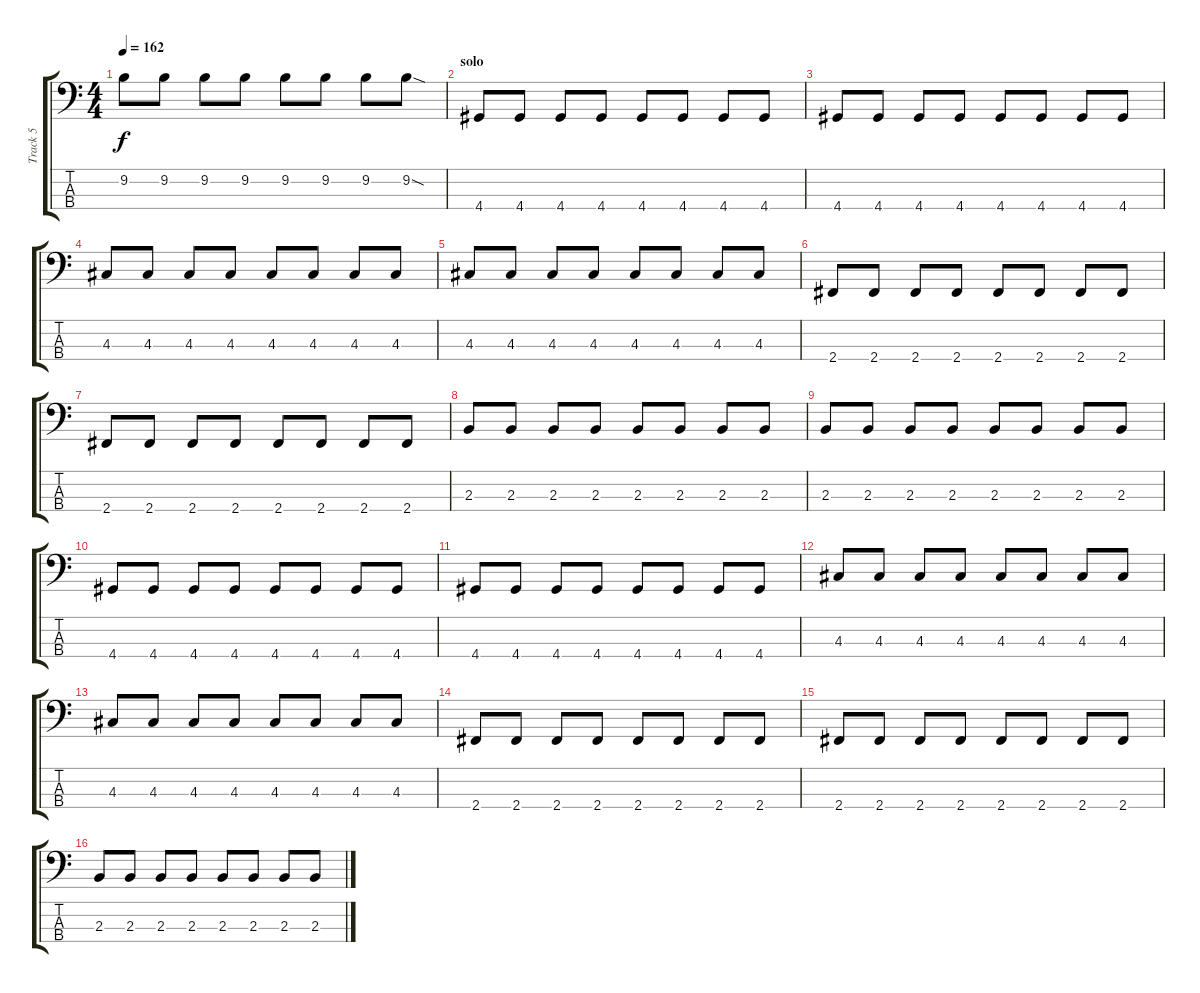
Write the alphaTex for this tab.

\track ("Track 5" "Track 5") {instrument electricbasspick}
\staff {score tabs}
\tuning (G2 D2 A1 E1) {hide}
\ts (4 4)
\tempo 162
\clef f4
\ks c
9.2.8{dy f} 9.2.8 9.2.8 9.2.8 9.2.8 9.2.8 9.2.8 9.2{sod}.8 |
\section ("" "solo")
4.4.8 4.4.8 4.4.8 4.4.8 4.4.8 4.4.8 4.4.8 4.4.8 |
4.4.8 4.4.8 4.4.8 4.4.8 4.4.8 4.4.8 4.4.8 4.4.8 |
4.3.8 4.3.8 4.3.8 4.3.8 4.3.8 4.3.8 4.3.8 4.3.8 |
4.3.8 4.3.8 4.3.8 4.3.8 4.3.8 4.3.8 4.3.8 4.3.8 |
2.4.8 2.4.8 2.4.8 2.4.8 2.4.8 2.4.8 2.4.8 2.4.8 |
2.4.8 2.4.8 2.4.8 2.4.8 2.4.8 2.4.8 2.4.8 2.4.8 |
2.3.8 2.3.8 2.3.8 2.3.8 2.3.8 2.3.8 2.3.8 2.3.8 |
2.3.8 2.3.8 2.3.8 2.3.8 2.3.8 2.3.8 2.3.8 2.3.8 |
4.4.8 4.4.8 4.4.8 4.4.8 4.4.8 4.4.8 4.4.8 4.4.8 |
4.4.8 4.4.8 4.4.8 4.4.8 4.4.8 4.4.8 4.4.8 4.4.8 |
4.3.8 4.3.8 4.3.8 4.3.8 4.3.8 4.3.8 4.3.8 4.3.8 |
4.3.8 4.3.8 4.3.8 4.3.8 4.3.8 4.3.8 4.3.8 4.3.8 |
2.4.8 2.4.8 2.4.8 2.4.8 2.4.8 2.4.8 2.4.8 2.4.8 |
2.4.8 2.4.8 2.4.8 2.4.8 2.4.8 2.4.8 2.4.8 2.4.8 |
2.3.8 2.3.8 2.3.8 2.3.8 2.3.8 2.3.8 2.3.8 2.3.8
